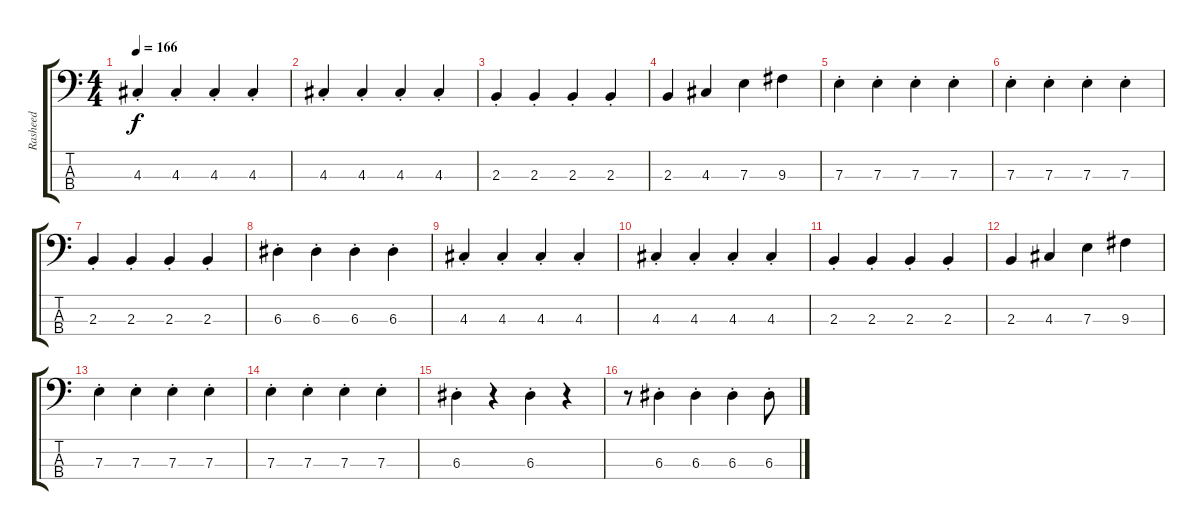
\track ("Rasheed" "Rasheed") {instrument electricbasspick}
\staff {score tabs}
\tuning (G2 D2 A1 E1) {hide}
\ts (4 4)
\tempo 166
\clef f4
\ks c
4.3{st}.4{dy f} 4.3{st}.4 4.3{st}.4 4.3{st}.4 |
4.3{st}.4 4.3{st}.4 4.3{st}.4 4.3{st}.4 |
2.3{st}.4 2.3{st}.4 2.3{st}.4 2.3{st}.4 |
2.3.4 4.3.4 7.3.4 9.3.4 |
7.3{st}.4 7.3{st}.4 7.3{st}.4 7.3{st}.4 |
7.3{st}.4 7.3{st}.4 7.3{st}.4 7.3{st}.4 |
2.3{st}.4 2.3{st}.4 2.3{st}.4 2.3{st}.4 |
6.3{st}.4 6.3{st}.4 6.3{st}.4 6.3{st}.4 |
4.3{st}.4 4.3{st}.4 4.3{st}.4 4.3{st}.4 |
4.3{st}.4 4.3{st}.4 4.3{st}.4 4.3{st}.4 |
2.3{st}.4 2.3{st}.4 2.3{st}.4 2.3{st}.4 |
2.3.4 4.3.4 7.3.4 9.3.4 |
7.3{st}.4 7.3{st}.4 7.3{st}.4 7.3{st}.4 |
7.3{st}.4 7.3{st}.4 7.3{st}.4 7.3{st}.4 |
6.3{st}.4 r.4 6.3{st}.4 r.4 |
r.8 6.3{st}.4 6.3{st}.4 6.3{st}.4 6.3{st}.8
